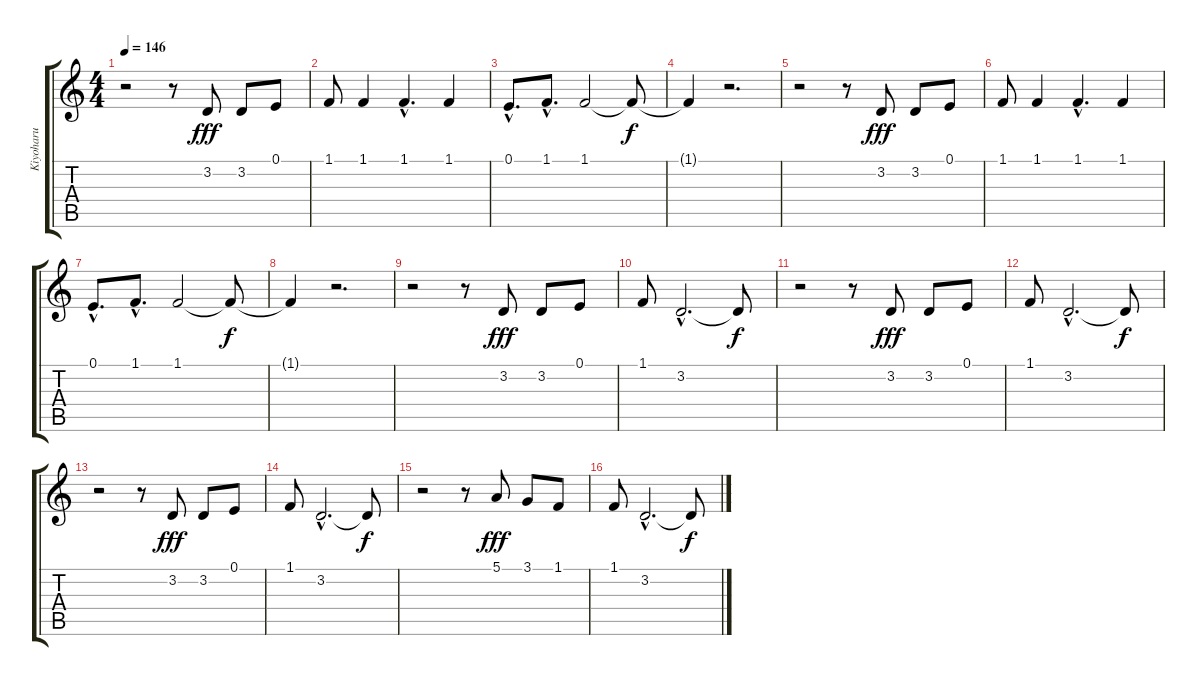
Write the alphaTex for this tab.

\track ("Kiyoharu " "Kiyoharu ") {instrument englishhorn}
\staff {score tabs}
\tuning (E4 B3 G3 D3 A2 E2) {hide}
\ts (4 4)
\tempo 146
\clef g2
\ks c
r.2{dy f} r.8 3.2.8{dy fff} 3.2.8 0.1.8 |
1.1.8 1.1.4 1.1{hac}.4{d} 1.1.4 |
0.1{hac}.8{d} 1.1{hac}.8{d} 1.1.2 1.1{t}.8{dy f} |
1.1{t}.4 r.2{d} |
r.2 r.8 3.2.8{dy fff} 3.2.8 0.1.8 |
1.1.8 1.1.4 1.1{hac}.4{d} 1.1.4 |
0.1{hac}.8{d} 1.1{hac}.8{d} 1.1.2 1.1{t}.8{dy f} |
1.1{t}.4 r.2{d} |
r.2 r.8 3.2.8{dy fff} 3.2.8 0.1.8 |
1.1.8 3.2{hac}.2{d} 3.2{t}.8{dy f} |
r.2 r.8 3.2.8{dy fff} 3.2.8 0.1.8 |
1.1.8 3.2{hac}.2{d} 3.2{t}.8{dy f} |
r.2 r.8 3.2.8{dy fff} 3.2.8 0.1.8 |
1.1.8 3.2{hac}.2{d} 3.2{t}.8{dy f} |
r.2 r.8 5.1.8{dy fff} 3.1.8 1.1.8 |
1.1.8 3.2{hac}.2{d} 3.2{t}.8{dy f}
